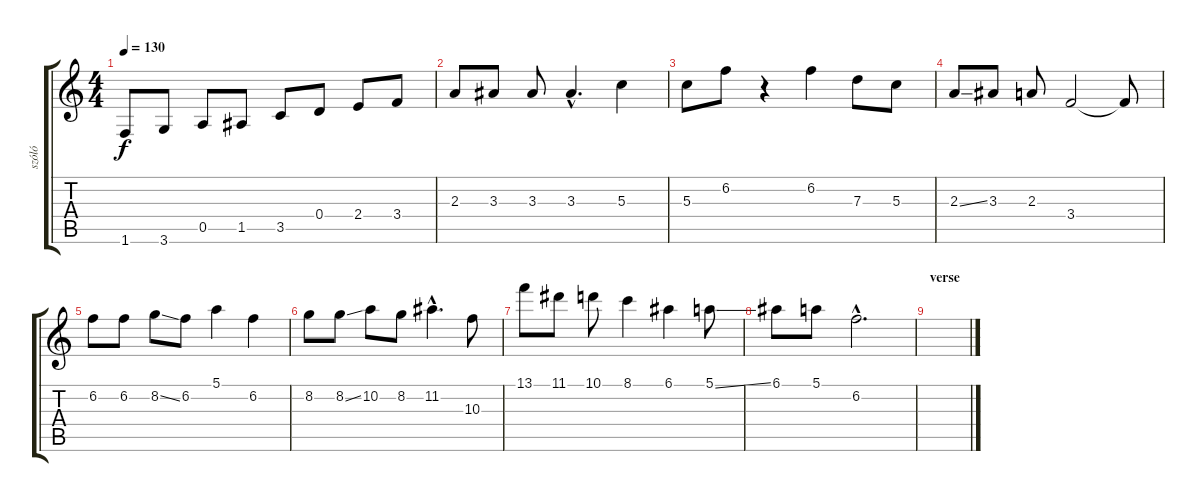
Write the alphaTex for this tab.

\track ("szóló" "szóló") {instrument distortionguitar}
\staff {score tabs}
\tuning (E4 B3 G3 D3 A2 E2) {hide}
\ts (4 4)
\tempo 130
\clef g2
\ks c
1.6.8{dy f} 3.6.8 0.5.8 1.5.8 3.5.8 0.4.8 2.4.8 3.4.8 |
2.3.8 3.3.8 3.3.8 3.3{hac}.4{d} 5.3.4 |
5.3.8 6.2.8 r.4 6.2.4 7.3.8 5.3.8 |
2.3{ss}.8 3.3.8 2.3.8 3.4.2 3.4{t}.8 |
6.2.8 6.2.8 8.2{ss}.8 6.2.8 5.1.4 6.2.4 |
8.2.8 8.2{ss}.8 10.2.8 8.2.8 11.2{hac}.4{d} 10.3.8 |
13.1.8 11.1.8 10.1.8 8.1.4 6.1.4 5.1{ss}.8 |
6.1.8 5.1.8 6.2{hac}.2{d} |
\section ("" "verse")
